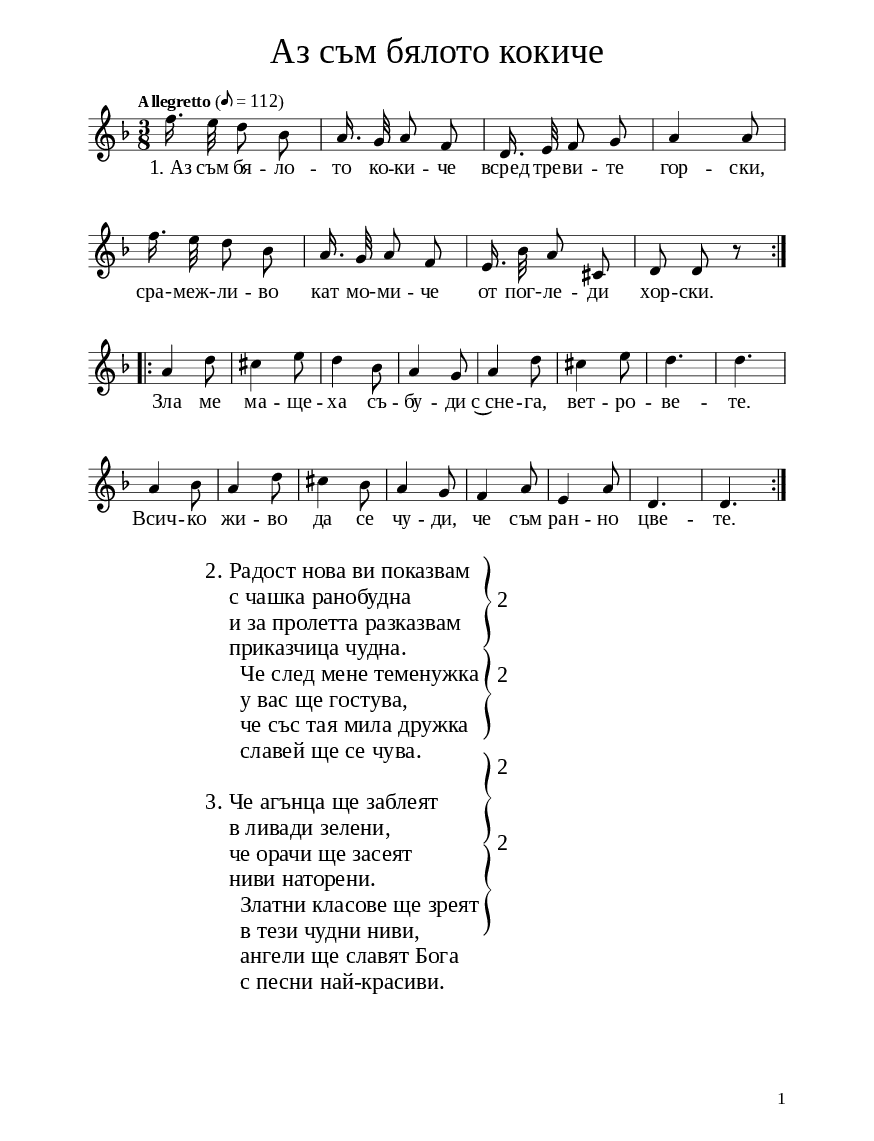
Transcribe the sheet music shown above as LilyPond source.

  \version "2.24.3"

% include paper part and global functions
\include "include/globals.ily"

"rightBraces047" = \markup {
  \column {
    % repeat braces
    \translate #'(0 . -3.1 )
    \right-brace #44

    \translate #'(0 . -5.2 )
    \right-brace #44

    \translate #'(0 . -7.6 )
    \right-brace #44

    \translate #'(0 . -5.2 )
    \right-brace #44

  }
  \column {
    % repeat numbers
    \translate #'(0 . -3.7 )
    2

    \translate #'(0 . -9.3 )
    2

    \translate #'(0 . -11.9 )
    2

    \translate #'(0 . -9.7 )
    2
  }
}

\bookpart {
  \label #'ref047
  \tocItem \markup "Аз съм бялото кокиче"
  \include "include/bookpart-paper.ily"
  \score {
    \include "include/score-layout.ily"


    \new Voice \absolute  {
      \clef treble
      \key d \minor
      \time 3/8
      \tempoFunc "Allegretto" 8 "112"
      \autoBeamOff

      f''16. e''32 d''8 bes' | a'16. g'32 a'8 f' | d'16. e'32 f'8 g' | a'4 a'8 \break |
      f''16. e''32 d''8 bes' | a'16. g'32 a'8 f' | e'16. bes'32 a'8 cis' | d'8 d' r | \bar ":|." \break
      
        \bar ":|.|:"
        a'4 d''8 | cis''4 e''8 | d''4 bes'8 | a'4 g'8 | a'4 d''8 | cis''4 e''8 | d''4. |  d''4. \break | % 17
        a'4 bes'8 | a'4 d''8 | cis''4 bes'8 |  a'4 g'8 | f'4 a'8 | e'4 a'8 |  d'4. | d'4.
      \bar ":|." \break |
    }

    \addlyrics {
      "1. Аз" съм бя -- ло -- то ко -- ки -- че
      всред тре -- ви -- те гор -- ски,
      "сра-" -- "меж-" -- ли -- во кат "мо-" -- ми -- че
      от "пог-" -- ле -- ди хор -- ски. Зла ме ма -- ще -- ха съ -- бу -- ди
      с~сне -- га, вет -- ро -- ве -- те.
      Всич -- ко жи -- во да се чу -- ди,
      че съм ран -- но цве -- те.}
        \header {
          title = \titleFunc #'ref_desc_1 "Аз съм бялото кокиче" "Az săm bjaloto kokiče"
        }

        \midi{}

      } % score

      \markup \abs-fontsize #11 {
        \hspace #15
        \override #`(baseline-skip . ,bgCoupletBaselineSkip)
        \column {
          \line {    2. Радост нова ви показвам }
          \line {   "   " с чашка ранобудна }
          \line {   "   " и за пролетта разказвам }
          \line {   "   " приказчица чудна. }

          \line {  "     " Че след мене теменужка  }
          \line {   "     " у вас ще гостува, }
          \line {   "     " че със тая мила дружка }
          \line {   "     " славей ще се чува. }

          \line { " " }
          \line { 3. Че агънца ще заблеят  }
          \line {   "   " в ливади зелени, }
          \line {   "   " че орачи ще засеят }
          \line {   "   " ниви наторени. }

          \line { "     " Златни класове ще зреят  }
          \line {   "     " в тези чудни ниви, }
          \line {   "     " ангели ще славят Бога }
          \line {   "     " с песни най-красиви. }
        }  \"rightBraces047"

      }  % markup

    } % bookpart
